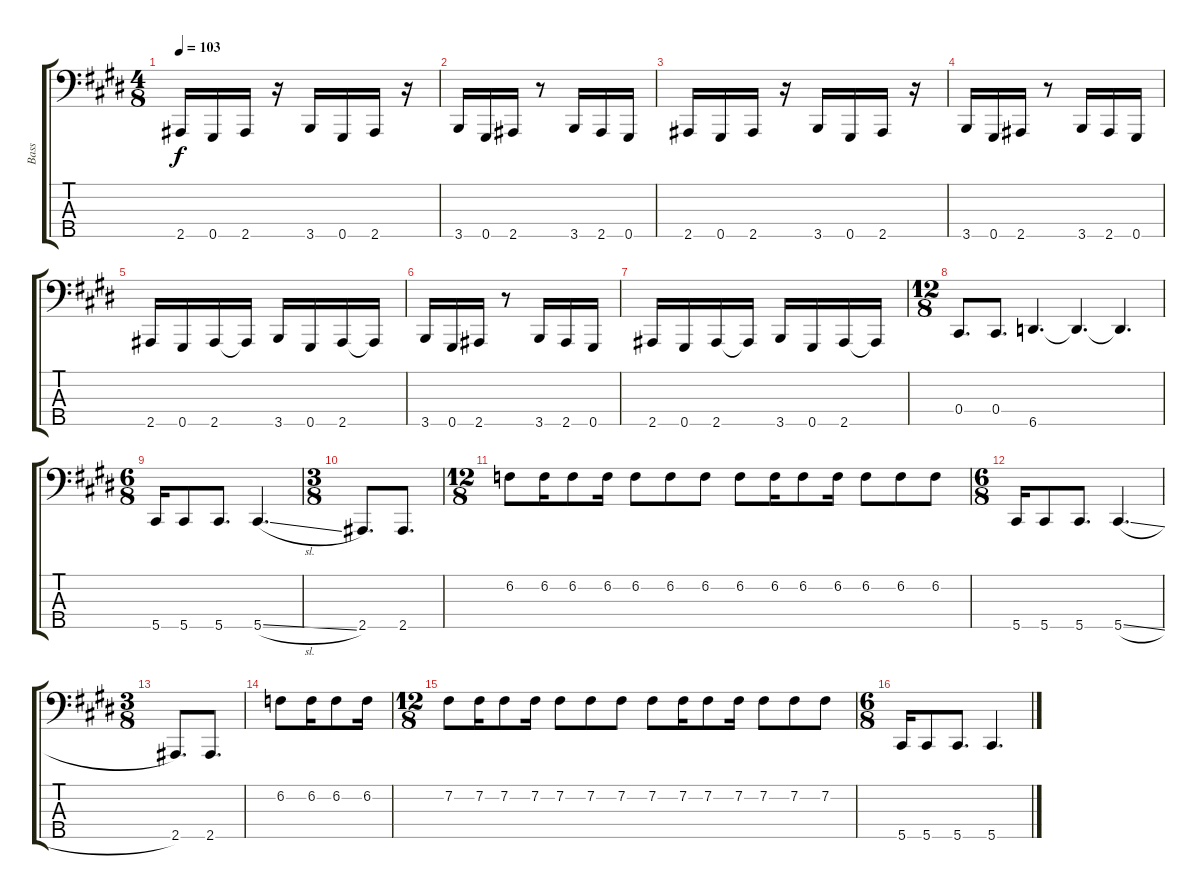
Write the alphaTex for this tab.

\track ("Bass" "Bass") {instrument distortionguitar}
\staff {score tabs}
\tuning (E2 B1 Gb1 Db1 Ab0) {hide}
\ts (4 8)
\tempo 103
\clef f4
\ks c#minor
2.5.16{dy f} 0.5.16 2.5.16 r.16 3.5.16 0.5.16 2.5.16 r.16 |
3.5.16 0.5.16 2.5.16 r.8 3.5.16 2.5.16 0.5.16 |
2.5.16 0.5.16 2.5.16 r.16 3.5.16 0.5.16 2.5.16 r.16 |
\ks e
3.5.16 0.5.16 2.5.16 r.8 3.5.16 2.5.16 0.5.16 |
\ks c#minor
2.5.16 0.5.16 2.5.16 2.5{t}.16 3.5.16 0.5.16 2.5.16 2.5{t}.16 |
3.5.16 0.5.16 2.5.16 r.8 3.5.16 2.5.16 0.5.16 |
2.5.16 0.5.16 2.5.16 2.5{t}.16 3.5.16 0.5.16 2.5.16 2.5{t}.16 |
\ts (12 8)
\ks e
0.4.8{d} 0.4.8{d} 6.5.4{d} 6.5{t}.4{d} 6.5{t}.4{d} |
\ts (6 8)
5.5.16 5.5.8 5.5.8{d} 5.5{sl}.4{d} |
\ts (3 8)
\ks c#minor
2.5.8{d} 2.5.8{d} |
\ts (12 8)
6.2.8 6.2.16 6.2.8 6.2.16 6.2.8 6.2.8 6.2.8 6.2.8 6.2.16 6.2.8 6.2.16 6.2.8 6.2.8 6.2.8 |
\ts (6 8)
\ks e
5.5.16 5.5.8 5.5.8{d} 5.5{sl}.4{d} |
\ts (3 8)
\ks c#minor
2.5.8{d} 2.5.8{d} |
6.2.8 6.2.16 6.2.8 6.2.16 |
\ts (12 8)
7.2.8 7.2.16 7.2.8 7.2.16 7.2.8 7.2.8 7.2.8 7.2.8 7.2.16 7.2.8 7.2.16 7.2.8 7.2.8 7.2.8 |
\ts (6 8)
\ks e
5.5.16 5.5.8 5.5.8{d} 5.5{sl}.4{d}
